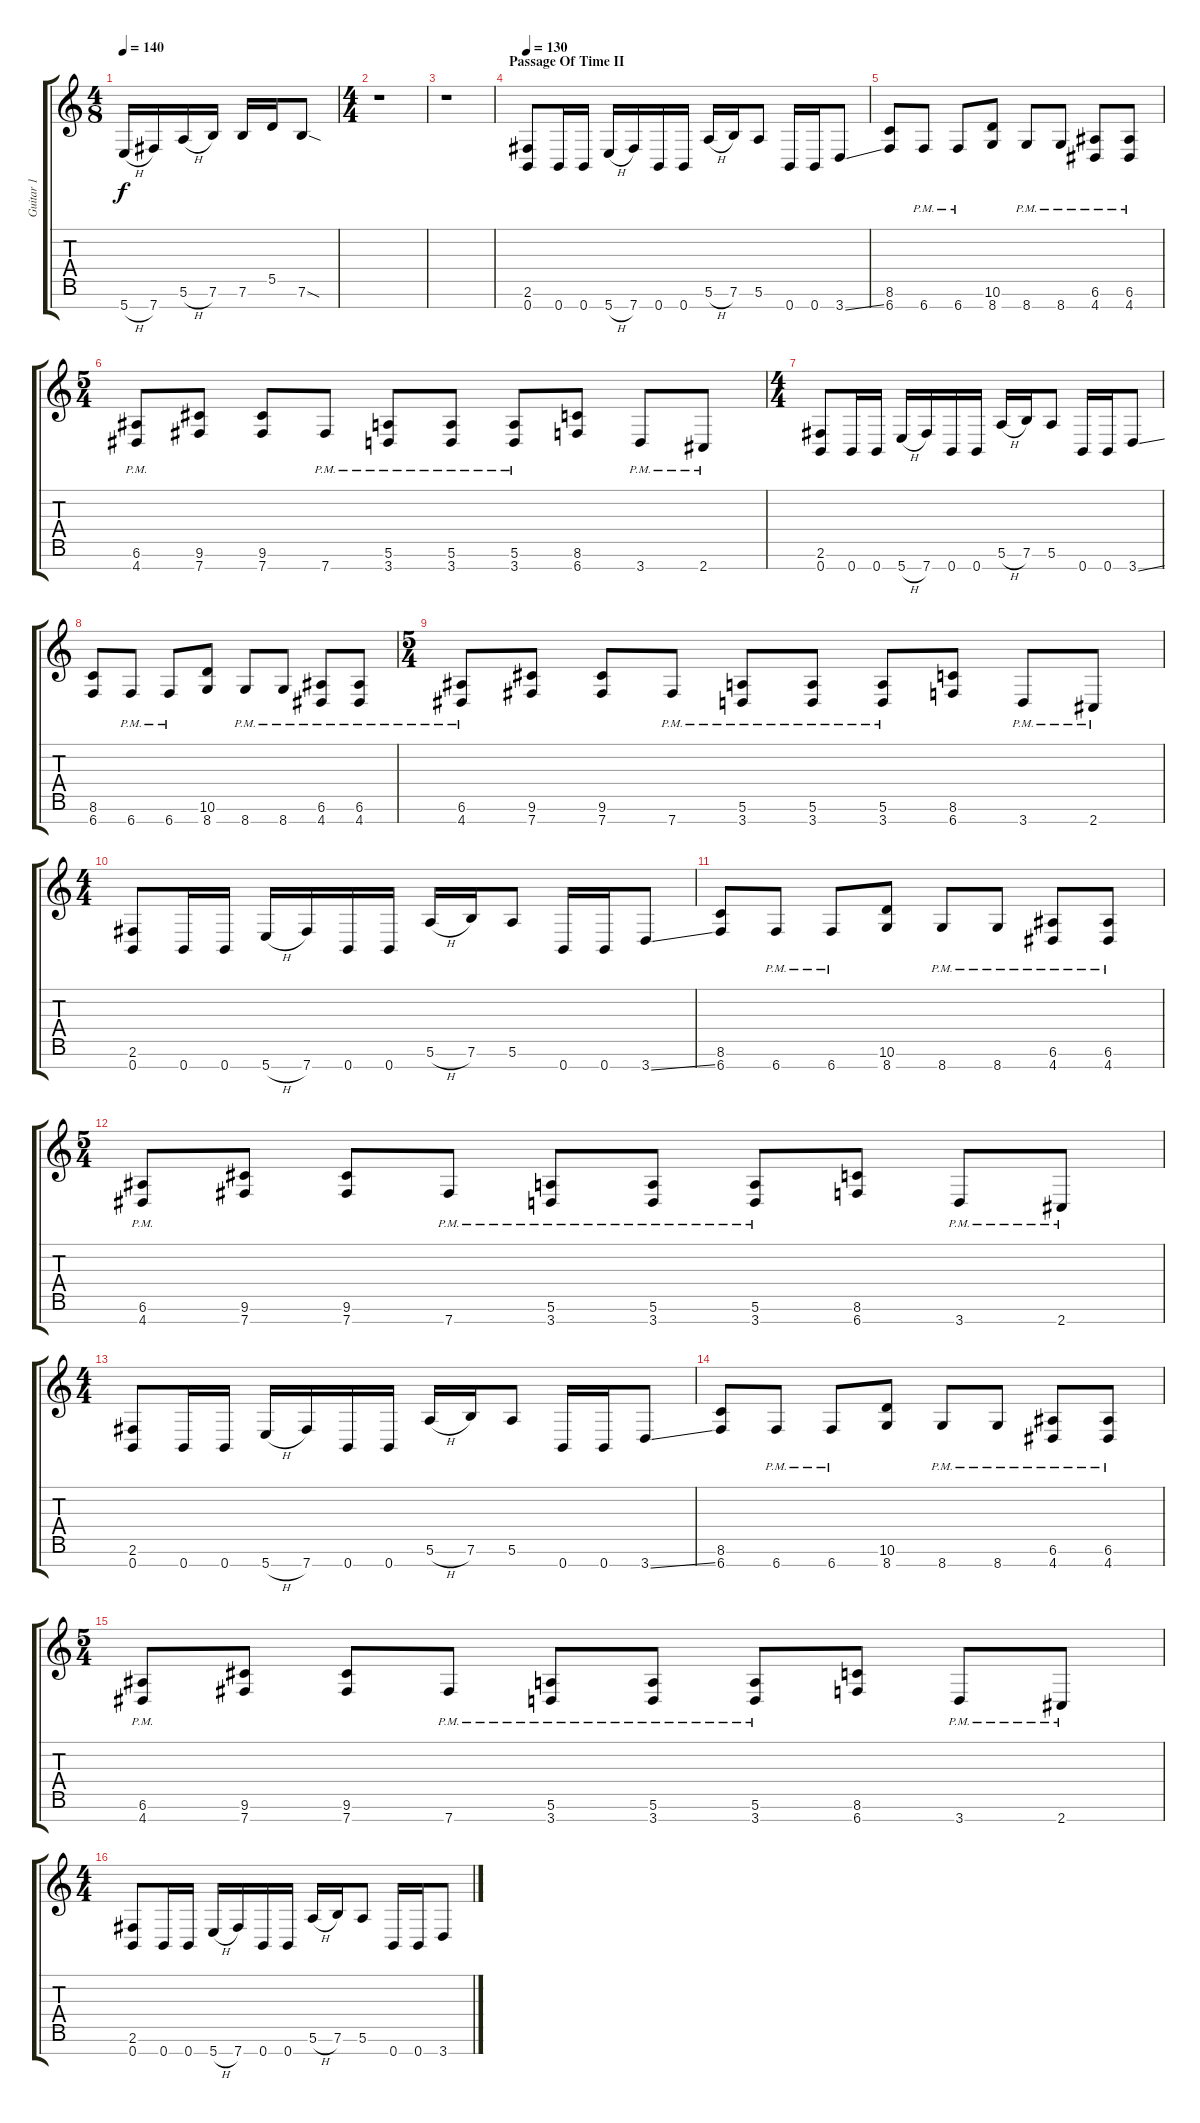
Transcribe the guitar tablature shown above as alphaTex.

\track ("Guitar 1" "Guitar 1") {instrument distortionguitar}
\staff {score tabs}
\tuning (E4 B3 G3 D3 A2 E2 B1) {hide}
\ts (4 8)
\tempo 140
\clef g2
\ks c
5.7{h}.16{dy f} 7.7.16 5.6{h}.16 7.6.16 7.6.16 5.5.16 7.6{sod}.8 |
\ts (4 4)
r.1 |
r.1 |
\section ("" "Passage Of Time II")
\tempo 130
(2.6 0.7).8 0.7.16 0.7.16 5.7{h}.16 7.7.16 0.7.16 0.7.16 5.6{h}.16 7.6.16 5.6.8 0.7.16 0.7.16 3.7{ss}.8 |
(8.6 6.7).8 6.7{pm}.8 6.7{pm}.8 (10.6 8.7).8 8.7{pm}.8 8.7{pm}.8 (6.6{pm} 4.7{pm}).8 (6.6{pm} 4.7{pm}).8 |
\ts (5 4)
(6.6{pm} 4.7{pm}).8 (9.6 7.7).8 (9.6 7.7).8 7.7{pm}.8 (5.6{pm} 3.7{pm}).8 (5.6{pm} 3.7{pm}).8 (5.6{pm} 3.7{pm}).8 (8.6 6.7).8 3.7{pm}.8 2.7{pm}.8 |
\ts (4 4)
(2.6 0.7).8 0.7.16 0.7.16 5.7{h}.16 7.7.16 0.7.16 0.7.16 5.6{h}.16 7.6.16 5.6.8 0.7.16 0.7.16 3.7{ss}.8 |
(8.6 6.7).8 6.7{pm}.8 6.7{pm}.8 (10.6 8.7).8 8.7{pm}.8 8.7{pm}.8 (6.6{pm} 4.7{pm}).8 (6.6{pm} 4.7{pm}).8 |
\ts (5 4)
(6.6{pm} 4.7{pm}).8 (9.6 7.7).8 (9.6 7.7).8 7.7{pm}.8 (5.6{pm} 3.7{pm}).8 (5.6{pm} 3.7{pm}).8 (5.6{pm} 3.7{pm}).8 (8.6 6.7).8 3.7{pm}.8 2.7{pm}.8 |
\ts (4 4)
\section ("" "")
(2.6 0.7).8 0.7.16 0.7.16 5.7{h}.16 7.7.16 0.7.16 0.7.16 5.6{h}.16 7.6.16 5.6.8 0.7.16 0.7.16 3.7{ss}.8 |
(8.6 6.7).8 6.7{pm}.8 6.7{pm}.8 (10.6 8.7).8 8.7{pm}.8 8.7{pm}.8 (6.6{pm} 4.7{pm}).8 (6.6{pm} 4.7{pm}).8 |
\ts (5 4)
(6.6{pm} 4.7{pm}).8 (9.6 7.7).8 (9.6 7.7).8 7.7{pm}.8 (5.6{pm} 3.7{pm}).8 (5.6{pm} 3.7{pm}).8 (5.6{pm} 3.7{pm}).8 (8.6 6.7).8 3.7{pm}.8 2.7{pm}.8 |
\ts (4 4)
(2.6 0.7).8 0.7.16 0.7.16 5.7{h}.16 7.7.16 0.7.16 0.7.16 5.6{h}.16 7.6.16 5.6.8 0.7.16 0.7.16 3.7{ss}.8 |
(8.6 6.7).8 6.7{pm}.8 6.7{pm}.8 (10.6 8.7).8 8.7{pm}.8 8.7{pm}.8 (6.6{pm} 4.7{pm}).8 (6.6{pm} 4.7{pm}).8 |
\ts (5 4)
(6.6{pm} 4.7{pm}).8 (9.6 7.7).8 (9.6 7.7).8 7.7{pm}.8 (5.6{pm} 3.7{pm}).8 (5.6{pm} 3.7{pm}).8 (5.6{pm} 3.7{pm}).8 (8.6 6.7).8 3.7{pm}.8 2.7{pm}.8 |
\ts (4 4)
(2.6 0.7).8 0.7.16 0.7.16 5.7{h}.16 7.7.16 0.7.16 0.7.16 5.6{h}.16 7.6.16 5.6.8 0.7.16 0.7.16 3.7{ss}.8
